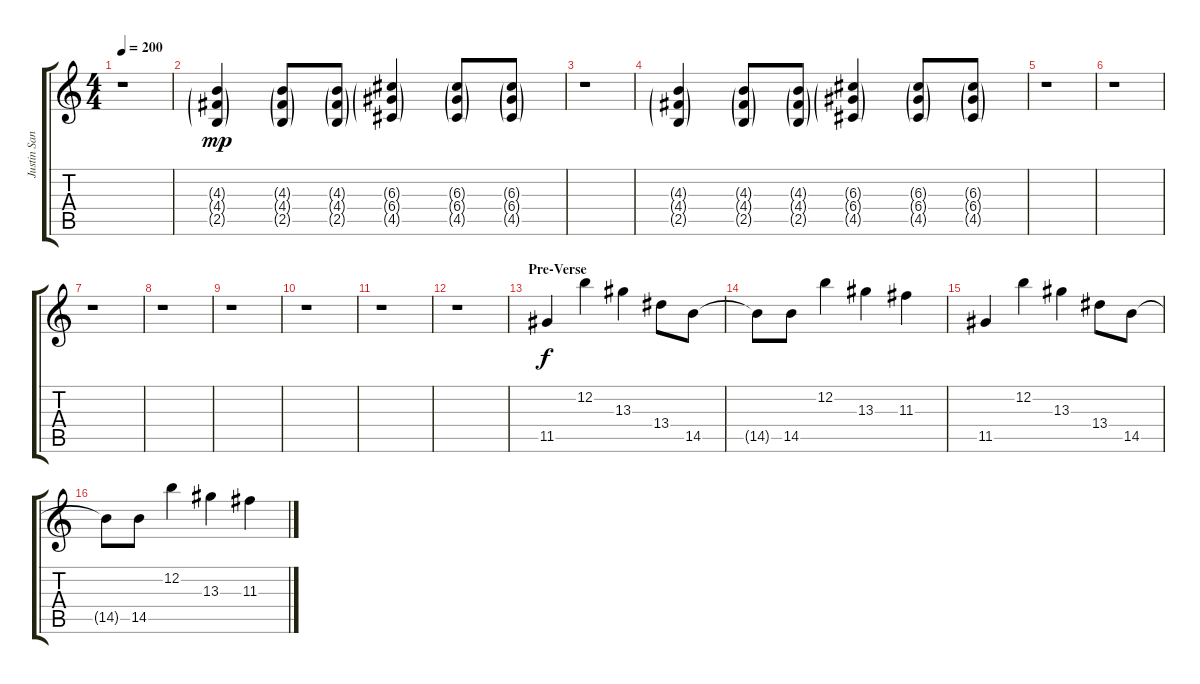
\track ("Justin Sane (Guitar)" "Justin San") {instrument distortionguitar}
\staff {score tabs}
\tuning (E4 B3 G3 D3 A2 E2) {hide}
\ts (4 4)
\tempo 200
\clef g2
\ks c
r.1{dy mp} |
(4.3{g} 4.4{g} 2.5{g}).4 (4.3{g} 4.4{g} 2.5{g}).8 (4.3{g} 4.4{g} 2.5{g}).8 (6.3{g} 6.4{g} 4.5{g}).4 (6.3{g} 6.4{g} 4.5{g}).8 (6.3{g} 6.4{g} 4.5{g}).8 |
r.1 |
(4.3{g} 4.4{g} 2.5{g}).4 (4.3{g} 4.4{g} 2.5{g}).8 (4.3{g} 4.4{g} 2.5{g}).8 (6.3{g} 6.4{g} 4.5{g}).4 (6.3{g} 6.4{g} 4.5{g}).8 (6.3{g} 6.4{g} 4.5{g}).8 |
r.1 |
r.1 |
r.1 |
r.1 |
r.1 |
r.1 |
r.1 |
r.1 |
\section ("" "Pre-Verse")
11.5.4{dy f} 12.2.4 13.3.4 13.4.8 14.5.8 |
14.5{t}.8 14.5.8 12.2.4 13.3.4 11.3.4 |
11.5.4 12.2.4 13.3.4 13.4.8 14.5.8 |
14.5{t}.8 14.5.8 12.2.4 13.3.4 11.3.4
